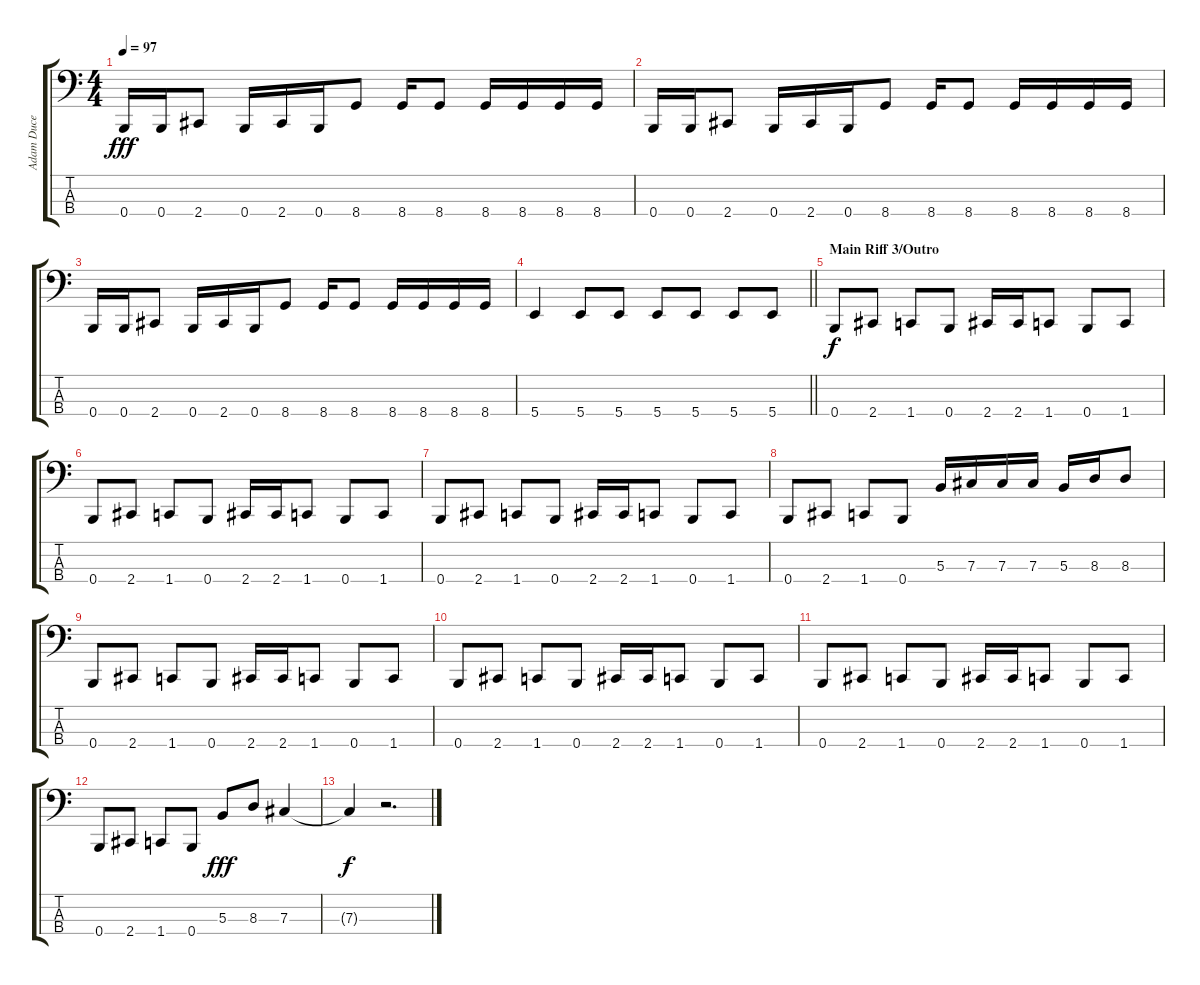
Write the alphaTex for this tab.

\track ("Adam Duce" "Adam Duce") {instrument electricbasspick}
\staff {score tabs}
\tuning (E2 B1 Gb1 B0) {hide}
\ts (4 4)
\tempo 97
\clef f4
\ks c
0.4.16{dy fff} 0.4.16 2.4.8 0.4.16 2.4.16 0.4.16 8.4.8 8.4.16 8.4.8 8.4.16 8.4.16 8.4.16 8.4.16 |
0.4.16 0.4.16 2.4.8 0.4.16 2.4.16 0.4.16 8.4.8 8.4.16 8.4.8 8.4.16 8.4.16 8.4.16 8.4.16 |
0.4.16 0.4.16 2.4.8 0.4.16 2.4.16 0.4.16 8.4.8 8.4.16 8.4.8 8.4.16 8.4.16 8.4.16 8.4.16 |
\barLineRight lightlight
5.4.4 5.4.8 5.4.8 5.4.8 5.4.8 5.4.8 5.4.8 |
\section ("" "Main Riff 3/Outro")
0.4.8{dy f} 2.4.8 1.4.8 0.4.8 2.4.16 2.4.16 1.4.8 0.4.8 1.4.8 |
0.4.8 2.4.8 1.4.8 0.4.8 2.4.16 2.4.16 1.4.8 0.4.8 1.4.8 |
0.4.8 2.4.8 1.4.8 0.4.8 2.4.16 2.4.16 1.4.8 0.4.8 1.4.8 |
0.4.8 2.4.8 1.4.8 0.4.8 5.3.16 7.3.16 7.3.16 7.3.16 5.3.16 8.3.16 8.3.8 |
0.4.8 2.4.8 1.4.8 0.4.8 2.4.16 2.4.16 1.4.8 0.4.8 1.4.8 |
0.4.8 2.4.8 1.4.8 0.4.8 2.4.16 2.4.16 1.4.8 0.4.8 1.4.8 |
0.4.8 2.4.8 1.4.8 0.4.8 2.4.16 2.4.16 1.4.8 0.4.8 1.4.8 |
0.4.8 2.4.8 1.4.8 0.4.8 5.3.8{dy fff} 8.3.8 7.3.4 |
7.3{t}.4{dy f} r.2{d}
